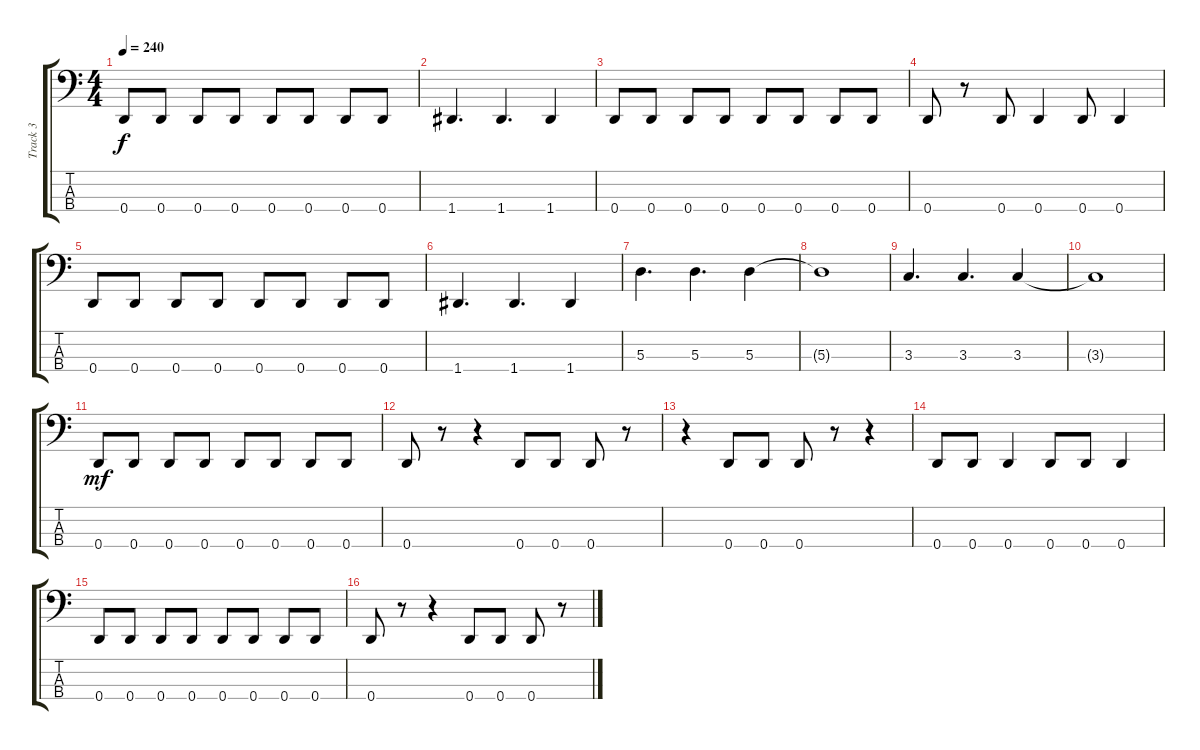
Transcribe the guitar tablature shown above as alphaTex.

\track ("Track 3" "Track 3") {instrument electricbasspick}
\staff {score tabs}
\tuning (G2 D2 A1 D1) {hide}
\ts (4 4)
\tempo 240
\clef f4
\ks c
0.4.8{dy f} 0.4.8 0.4.8 0.4.8 0.4.8 0.4.8 0.4.8 0.4.8 |
1.4.4{d} 1.4.4{d} 1.4.4 |
0.4.8 0.4.8 0.4.8 0.4.8 0.4.8 0.4.8 0.4.8 0.4.8 |
0.4.8 r.8 0.4.8 0.4.4 0.4.8 0.4.4 |
0.4.8 0.4.8 0.4.8 0.4.8 0.4.8 0.4.8 0.4.8 0.4.8 |
1.4.4{d} 1.4.4{d} 1.4.4 |
5.3.4{d} 5.3.4{d} 5.3.4 |
5.3{t}.1 |
3.3.4{d} 3.3.4{d} 3.3.4 |
3.3{t}.1 |
0.4.8{dy mf} 0.4.8 0.4.8 0.4.8 0.4.8 0.4.8 0.4.8 0.4.8 |
0.4.8 r.8 r.4 0.4.8 0.4.8 0.4.8 r.8 |
r.4 0.4.8 0.4.8 0.4.8 r.8 r.4 |
0.4.8 0.4.8 0.4.4 0.4.8 0.4.8 0.4.4 |
0.4.8 0.4.8 0.4.8 0.4.8 0.4.8 0.4.8 0.4.8 0.4.8 |
0.4.8 r.8 r.4 0.4.8 0.4.8 0.4.8 r.8
